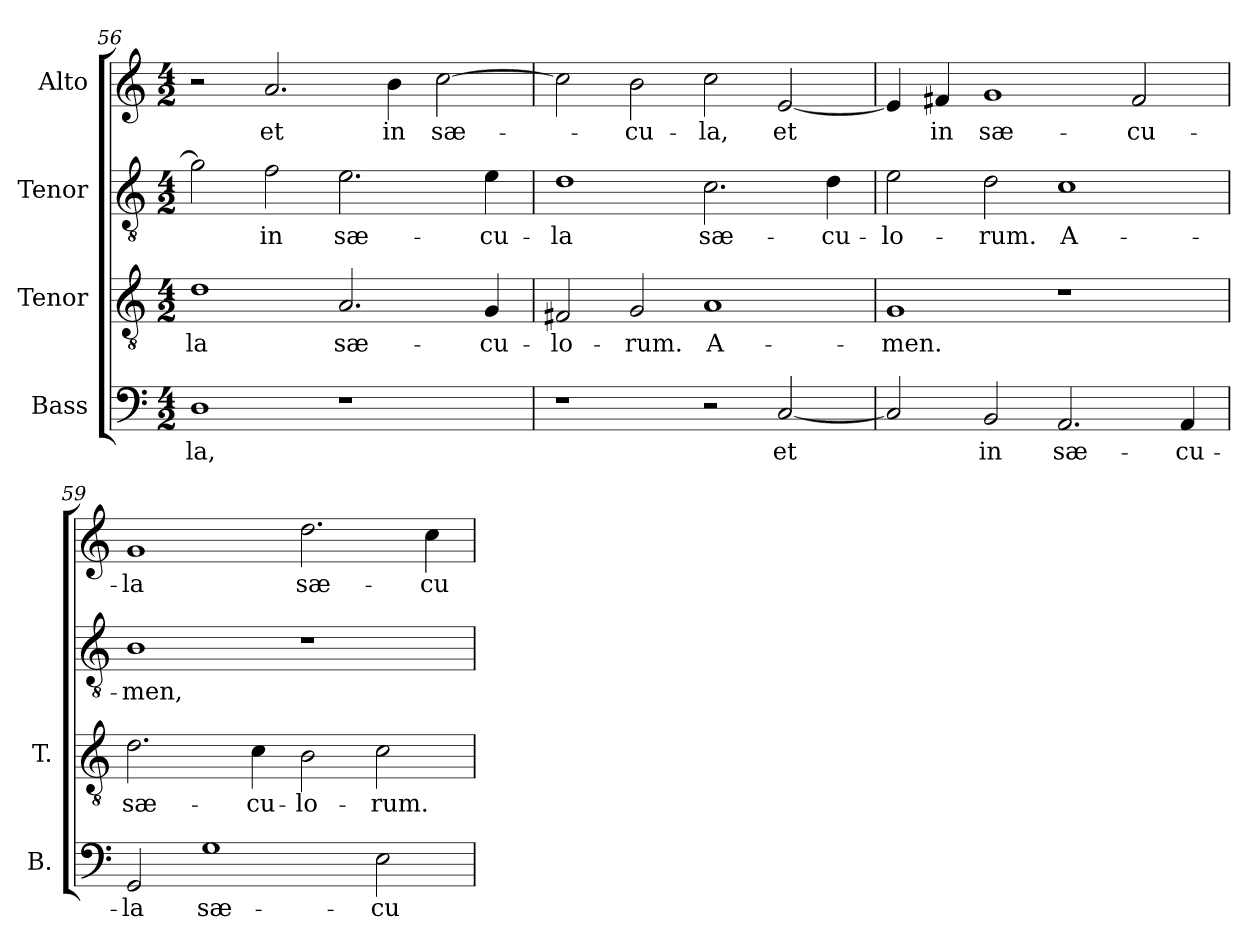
**kern	**text	**kern	**text	**kern	**text	**kern	**text
*part4	*part4	*part3	*part3	*part2	*part2	*part1	*part1
*staff4	*staff4	*staff3	*staff3	*staff2	*staff2	*staff1	*staff1
*I"Bass	*	*I"Tenor	*	*I"Tenor	*	*I"Alto	*
*I'B.	*	*I'T.	*	*	*	*	*
*clefF4	*	*clefGv2	*	*clefGv2	*	*clefG2	*
*	*	*ITrd7c12	*	*ITrd7c12	*	*	*
*k[]	*	*k[]	*	*k[]	*	*k[]	*
*C:	*	*C:	*	*C:	*	*C:	*
*M4/2	*	*M4/2	*	*M4/2	*	*M4/2	*
=56	=56	=56	=56	=56	=56	=56	=56
!	!LO:LY:b:color=#000000	!	!	!	!	!	!
!	!	!	!LO:LY:b:color=#000000	!	!	!	!
1Di	-la,	1Di	-la	2Gi\]	.	2r	.
!	!	!	!	!	!LO:LY:b:color=#000000	!	!
!	!	!	!	!	!	!	!LO:LY:b:color=#000000
.	.	.	.	2Fi\	in	2.ai/	et
!	!	!	!LO:LY:b:color=#000000	!	!	!	!
!	!	!	!	!	!LO:LY:b:color=#000000	!	!
1r	.	2.AAi/	sæ-	2.Ei\	sæ-	.	.
!	!	!	!	!	!	!	!LO:LY:b:color=#000000
.	.	.	.	.	.	4bi\	in
!	!	!	!	!	!	!	!LO:LY:b:color=#000000
.	.	.	.	.	.	[2cci\	sæ-
!	!	!	!LO:LY:b:color=#000000	!	!	!	!
!	!	!	!	!	!LO:LY:b:color=#000000	!	!
.	.	4GGi/	-cu-	4Ei\	-cu-	.	.
=57	=57	=57	=57	=57	=57	=57	=57
!	!	!	!LO:LY:b:color=#000000	!	!	!	!
!	!	!	!	!	!LO:LY:b:color=#000000	!	!
1r	.	2FF#Xi/	-lo-	1Di	-la	2cci\]	.
!	!	!	!LO:LY:b:color=#000000	!	!	!	!
!	!	!	!	!	!	!	!LO:LY:b:color=#000000
.	.	2GGi/	-rum.	.	.	2bi\	-cu-
!	!	!	!LO:LY:b:color=#000000	!	!	!	!
!	!	!	!	!	!LO:LY:b:color=#000000	!	!
!	!	!	!	!	!	!	!LO:LY:b:color=#000000
2r	.	1AAi	A-	2.Ci\	sæ-	2cci\	-la,
!	!LO:LY:b:color=#000000	!	!	!	!	!	!
!	!	!	!	!	!	!	!LO:LY:b:color=#000000
[2Ci/	et	.	.	.	.	[2ei/	et
!	!	!	!	!	!LO:LY:b:color=#000000	!	!
.	.	.	.	4Di\	-cu-	.	.
!!LO:LB:g=z
=58	=58	=58	=58	=58	=58	=58	=58
!	!	!	!LO:LY:b:color=#000000	!	!	!	!
!	!	!	!	!	!LO:LY:b:color=#000000	!	!
2Ci/]	.	1GGi	-men.	2Ei\	-lo-	4ei/]	.
!	!	!	!	!	!	!	!LO:LY:b:color=#000000
.	.	.	.	.	.	4f#Xi/	in
!	!LO:LY:b:color=#000000	!	!	!	!	!	!
!	!	!	!	!	!LO:LY:b:color=#000000	!	!
!	!	!	!	!	!	!	!LO:LY:b:color=#000000
2BBi/	in	.	.	2Di\	-rum.	1gi	sæ-
!	!LO:LY:b:color=#000000	!	!	!	!	!	!
!	!	!	!	!	!LO:LY:b:color=#000000	!	!
2.AAi/	sæ-	1r	.	1Ci	A-	.	.
!	!	!	!	!	!	!	!LO:LY:b:color=#000000
.	.	.	.	.	.	2f#i/	-cu-
!	!LO:LY:b:color=#000000	!	!	!	!	!	!
4AAi/	-cu-	.	.	.	.	.	.
=59	=59	=59	=59	=59	=59	=59	=59
!	!LO:LY:b:color=#000000	!	!	!	!	!	!
!	!	!	!LO:LY:b:color=#000000	!	!	!	!
!	!	!	!	!	!LO:LY:b:color=#000000	!	!
!	!	!	!	!	!	!	!LO:LY:b:color=#000000
2GGi/	-la	2.Di\	sæ-	1BBi	-men,	1gi	-la
!	!LO:LY:b:color=#000000	!	!	!	!	!	!
1Gi	sæ-	.	.	.	.	.	.
!	!	!	!LO:LY:b:color=#000000	!	!	!	!
.	.	4Ci\	-cu-	.	.	.	.
!	!	!	!LO:LY:b:color=#000000	!	!	!	!
!	!	!	!	!	!	!	!LO:LY:b:color=#000000
.	.	2BBi\	-lo-	1r	.	2.ddi\	sæ-
!	!LO:LY:b:color=#000000	!	!	!	!	!	!
!	!	!	!LO:LY:b:color=#000000	!	!	!	!
2Ei\	-cu-	2Ci\	-rum.	.	.	.	.
!	!	!	!	!	!	!	!LO:LY:b:color=#000000
.	.	.	.	.	.	4cci\	-cu-
=	=	=	=	=	=	=	=
*-	*-	*-	*-	*-	*-	*-	*-
